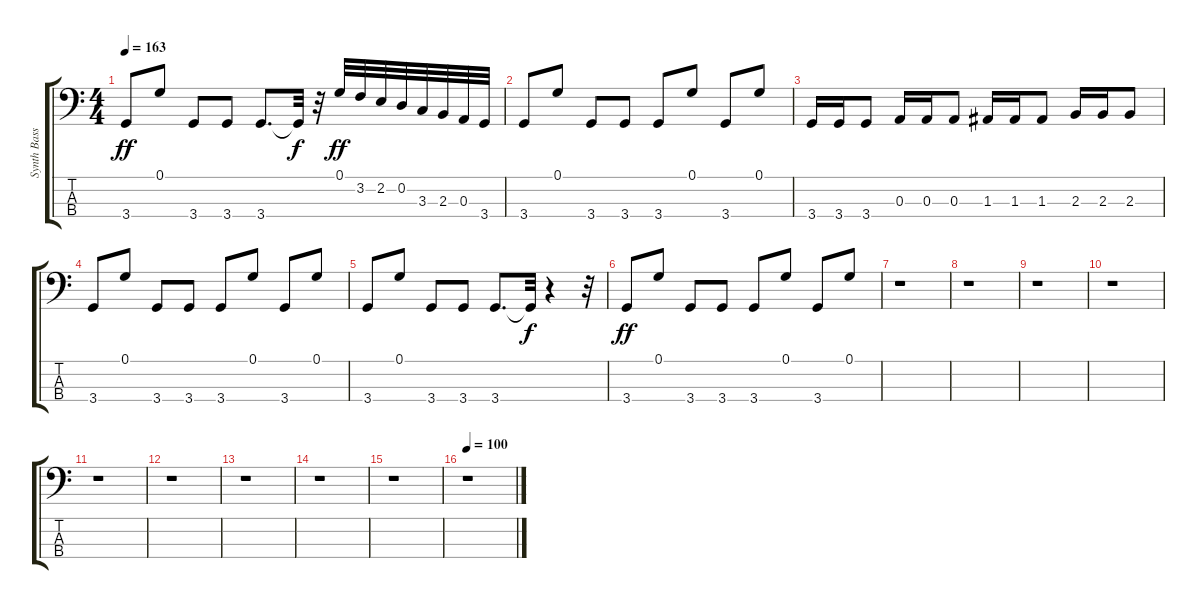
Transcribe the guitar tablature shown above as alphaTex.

\track ("Synth Bass 1" "Synth Bass") {instrument synthbass1}
\staff {score tabs}
\tuning (G2 D2 A1 E1) {hide}
\ts (4 4)
\tempo 163
\clef f4
\ks c
3.4.8{dy ff} 0.1.8 3.4.8 3.4.8 3.4.8{d} 3.4{t}.32{dy f} r.32 0.1.32{dy ff} 3.2.32 2.2.32 0.2.32 3.3.32 2.3.32 0.3.32 3.4.32 |
3.4.8 0.1.8 3.4.8 3.4.8 3.4.8 0.1.8 3.4.8 0.1.8 |
3.4.16 3.4.16 3.4.8 0.3.16 0.3.16 0.3.8 1.3.16 1.3.16 1.3.8 2.3.16 2.3.16 2.3.8 |
3.4.8 0.1.8 3.4.8 3.4.8 3.4.8 0.1.8 3.4.8 0.1.8 |
3.4.8 0.1.8 3.4.8 3.4.8 3.4.8{d} 3.4{t}.32{dy f} r.4 r.32 |
3.4.8{dy ff} 0.1.8 3.4.8 3.4.8 3.4.8 0.1.8 3.4.8 0.1.8 |
r.1 |
r.1 |
r.1 |
r.1 |
r.1 |
r.1 |
r.1 |
r.1 |
r.1 |
\tempo 100
r.1
